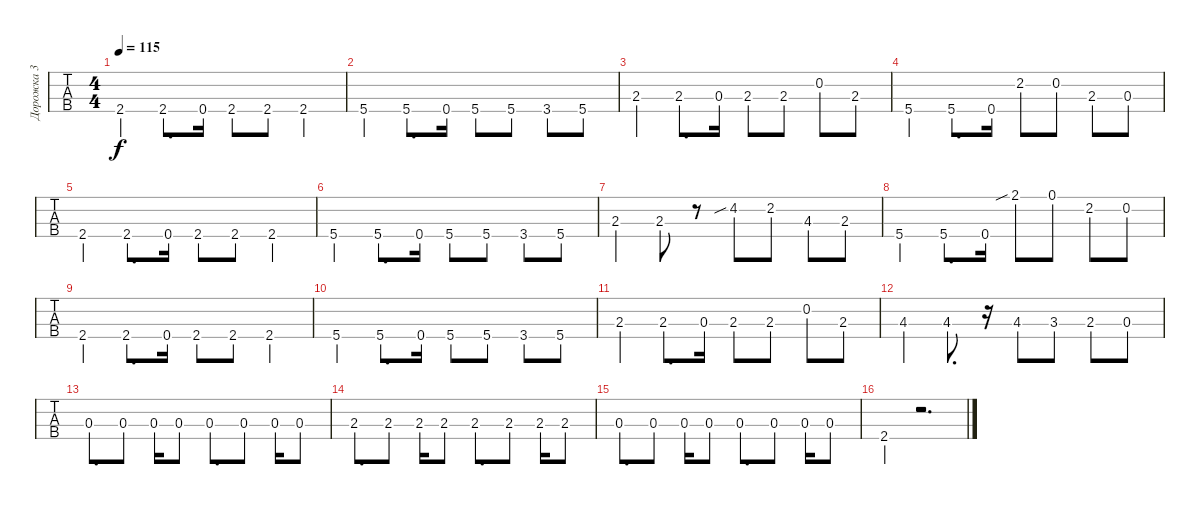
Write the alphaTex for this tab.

\track ("Дорожка 3" "Дорожка 3") {instrument electricbassfinger}
\staff {tabs}
\tuning (G2 D2 A1 E1) {hide}
\ts (4 4)
\tempo 115
\clef f4
\ks c
2.4.4{dy f} 2.4.8{d} 0.4.16 2.4{st}.8 2.4{st}.8 2.4.4 |
5.4.4 5.4.8{d} 0.4.16 5.4{st}.8 5.4{st}.8 3.4.8 5.4.8 |
2.3.4 2.3.8{d} 0.3.16 2.3{st}.8 2.3{st}.8 0.2.8 2.3.8 |
5.4.4 5.4.8{d} 0.4.16 2.2{st}.8 0.2.8 2.3.8 0.3.8 |
2.4.4 2.4.8{d} 0.4.16 2.4{st}.8 2.4{st}.8 2.4.4 |
5.4.4 5.4.8{d} 0.4.16 5.4{st}.8 5.4{st}.8 3.4.8 5.4.8 |
2.3.4 2.3.8 r.8 4.2{sib}.8 2.2.8 4.3.8 2.3.8 |
5.4.4 5.4.8{d} 0.4.16 2.1{sib}.8 0.1.8 2.2.8 0.2.8 |
2.4.4 2.4.8{d} 0.4.16 2.4{st}.8 2.4{st}.8 2.4.4 |
5.4.4 5.4.8{d} 0.4.16 5.4{st}.8 5.4{st}.8 3.4.8 5.4.8 |
2.3.4 2.3.8{d} 0.3.16 2.3{st}.8 2.3{st}.8 0.2.8 2.3.8 |
4.3.4 4.3.8{d} r.16 4.3.8 3.3.8 2.3.8 0.3.8 |
0.3.8{d} 0.3.8 0.3.16 0.3.8 0.3.8{d} 0.3.8 0.3.16 0.3.8 |
2.3.8{d} 2.3.8 2.3.16 2.3.8 2.3.8{d} 2.3.8 2.3.16 2.3.8 |
0.3.8{d} 0.3.8 0.3.16 0.3.8 0.3.8{d} 0.3.8 0.3.16 0.3.8 |
2.4{st}.4 r.2{d}
